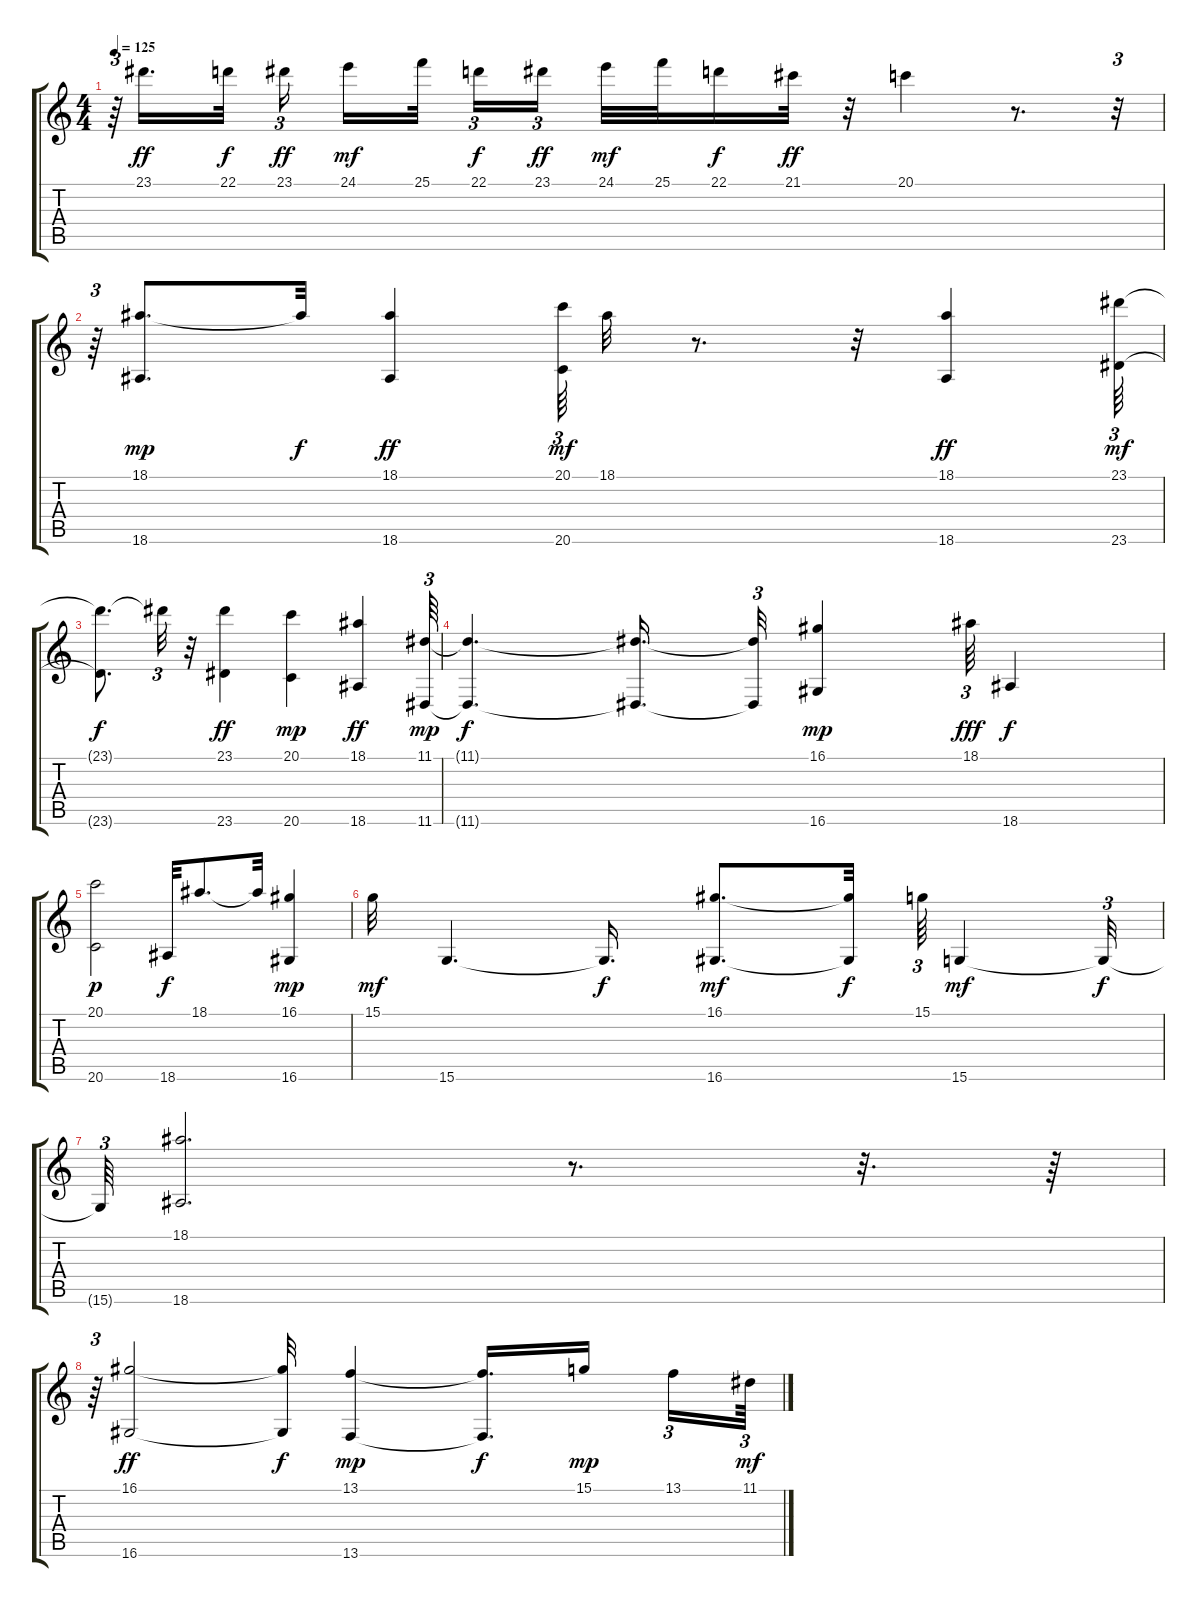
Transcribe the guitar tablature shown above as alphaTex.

\track "" {instrument acousticgrandpiano}
\staff {score tabs}
\tuning (E4 B3 G3 D3 A2 E2) {hide}
\ts (4 4)
\tempo 125
\clef g2
\ks c
r.64{tu (3 2) dy ff} 23.1.16{d} 22.1.32{dy f beam splitsecondary} 23.1.16{tu (3 2) dy ff beam splitsecondary} 24.1.16{dy mf} 25.1.32 22.1.16{tu (3 2) dy f} 23.1.16{tu (3 2) dy ff beam splitsecondary} 24.1.32{dy mf} 25.1.32 22.1.16{dy f} 21.1.32{dy ff} r.32 20.1.4 r.8{d} r.32{tu (3 2)} |
r.64{tu (3 2)} (18.1 18.6).8{d dy mp} 18.1{t}.32{dy f} (18.1 18.6).4{dy ff} (20.1 20.6).64{tu (3 2) dy mf} 18.1.32 r.8{d} r.32 (18.1 18.6).4{dy ff} (23.1 23.6).64{tu (3 2) dy mf} |
(23.1{t} 23.6{t}).8{d dy f} 23.1{t}.32{tu (3 2)} r.32 (23.1 23.6).4{dy ff} (20.1 20.6).4{dy mp} (18.1 18.6).4{dy ff} (11.1 11.6).64{tu (3 2) dy mp} |
(11.1{t} 11.6{t}).4{d dy f} (11.1{t} 11.6{t}).16{d} (11.1{t} 11.6{t}).32{tu (3 2)} (16.1 16.6).4{dy mp} 18.1.64{tu (3 2) dy fff} 18.6.4{dy f} |
(20.1 20.6).2{dy p} 18.6.32{dy f} 18.1.8{d} 18.1{t}.32 (16.1 16.6).4{dy mp} |
15.1.32{dy mf} 15.6.4{d} 15.6{t}.16{d dy f} (16.1 16.6).8{d dy mf} (16.1{t} 16.6{t}).32{dy f} 15.1.64{tu (3 2)} 15.6.4{dy mf} 15.6{t}.32{tu (3 2) dy f} |
15.6{t}.64{tu (3 2)} (18.1 18.6).2{d} r.8{d} r.32{d} r.64 |
r.64{tu (3 2)} (16.1 16.6).2{dy ff} (16.1{t} 16.6{t}).32{dy f} (13.1 13.6).4{dy mp} (13.1{t} 13.6{t}).16{d dy f} 15.1.16{dy mp beam splitsecondary} 13.1.16{tu (3 2)} 11.1.64{tu (3 2) dy mf}
